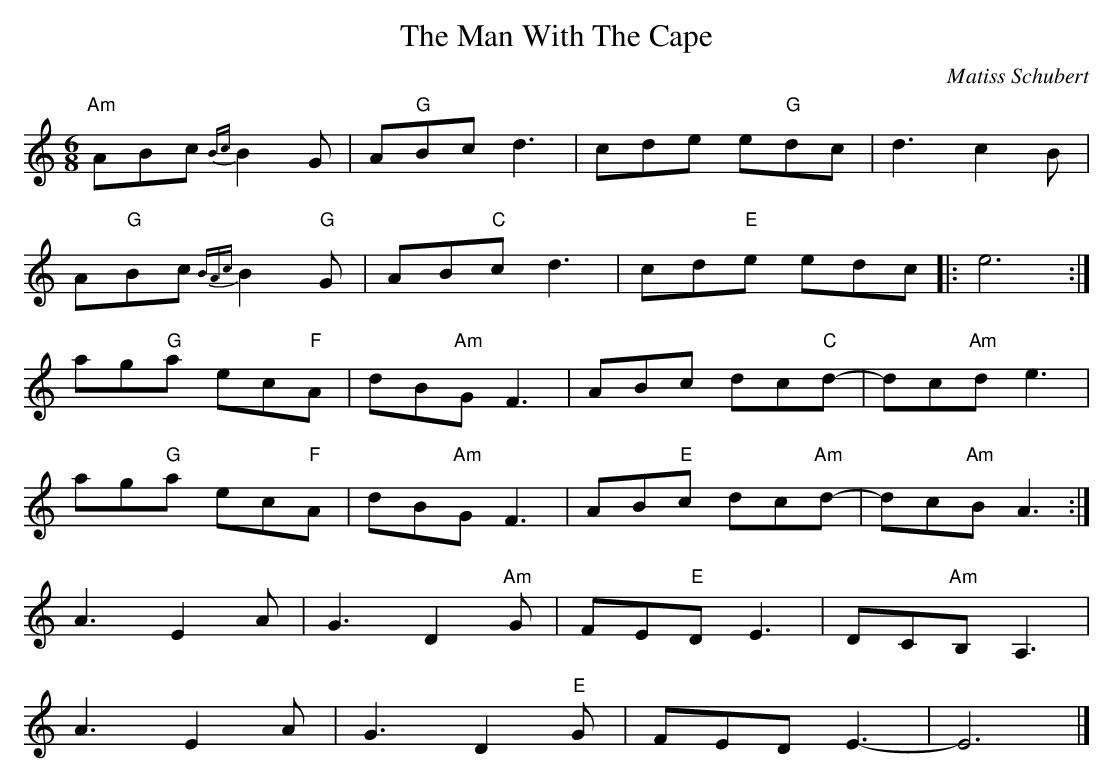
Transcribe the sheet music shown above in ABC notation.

X:1
C: Matiss Schubert
T: The Man With The Cape
L: 1/8
M: 6/8
K: C
"Am"ABc {Bc)} B2G |A"G"Bc d3 |cde e"G"dc |d3 c2B |
A"G"Bc {B"Am"c)} B2"G"G |AB"C"c d3 |cd"E"e edc |:e6 :|
ag"G"a ec"F"A |dB"Am"G F3 |ABc dc"C"d- |dc"Am"d e3 |
ag"G"a ec"F"A |dB"Am"G F3 |AB"E"c dc"Am"d- |dc"Am"B A3 :|
A3 E2A |G3 D2"Am"G |FE"E"D E3 |DC"Am"B, A,3 |
A3 E2A |G3 D2"E"G |FED E3- |E6 |]
